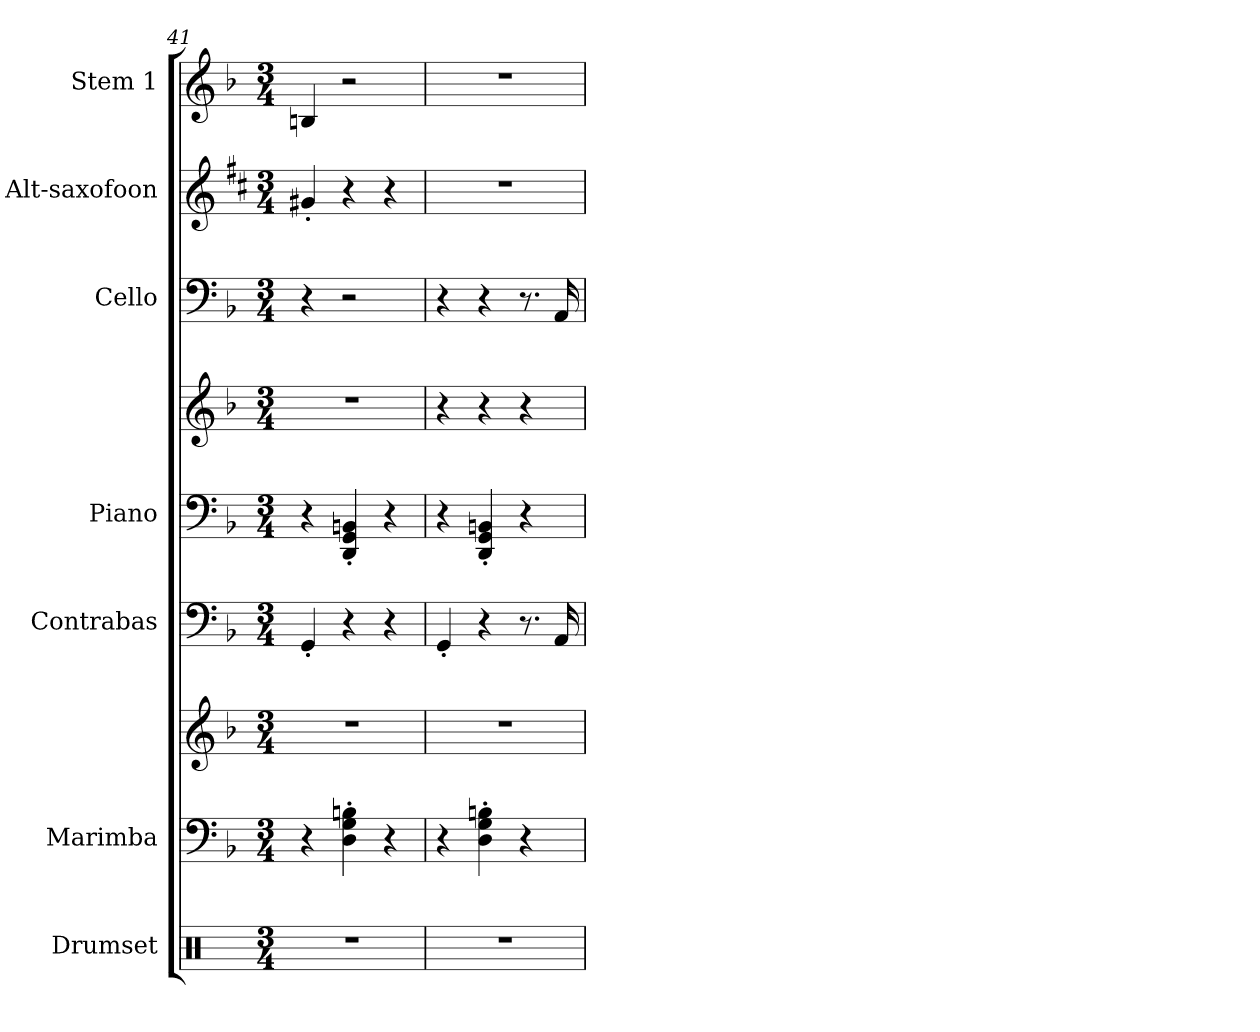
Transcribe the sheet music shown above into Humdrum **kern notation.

**kern	**kern	**kern	**kern	**kern	**kern	**kern	**kern	**kern
*part7	*part6	*part6	*part5	*part4	*part4	*part3	*part2	*part1
*staff9	*staff8	*staff7	*staff6	*staff5	*staff4	*staff3	*staff2	*staff1
*I"Drumset	*I"Marimba	*	*I"Contrabas	*I"Piano	*	*I"Cello	*I"Alt-saxofoon	*I"Stem 1
*I'D. set	*I'Mrm.	*	*I'Ca. Bs.	*I'Pno.	*	*	*I'A. Sax.	*I'Stm. 1
!!LO:PB:g=z
*clefX	*clefF4	*clefG2	*clefF4	*clefF4	*clefG2	*clefF4	*clefG2	*clefG2
*	*	*	*ITrd7c12	*	*	*	*ITrd5c9	*
*k[]	*k[b-]	*k[b-]	*k[b-]	*k[b-]	*k[b-]	*k[b-]	*k[b-]	*k[b-]
*M3/4	*M3/4	*M3/4	*M3/4	*M3/4	*M3/4	*M3/4	*M3/4	*M3/4
=41	=41	=41	=41	=41	=41	=41	=41	=41
2.r	4r	2.r	4GGG'/	4r	2.r	4r	4Bn'/	4Bn/
.	4D\' 4G\' 4Bn\'	.	4r	4DD/' 4GG/' 4BBn/'	.	2r	4r	2r
.	4r	.	4r	4r	.	.	4r	.
=42	=42	=42	=42	=42	=42	=42	=42	=42
2.r	4r	2.r	4GGG'/	4r	4r	4r	2.r	2.r
.	4D\' 4G\' 4Bn\'	.	4r	4DD/' 4GG/' 4BBn/'	4r	4r	.	.
.	4r	.	8.r	4r	4r	8.r	.	.
.	.	.	16AAA/	.	.	16AA/	.	.
=	=	=	=	=	=	=	=	=
*-	*-	*-	*-	*-	*-	*-	*-	*-
